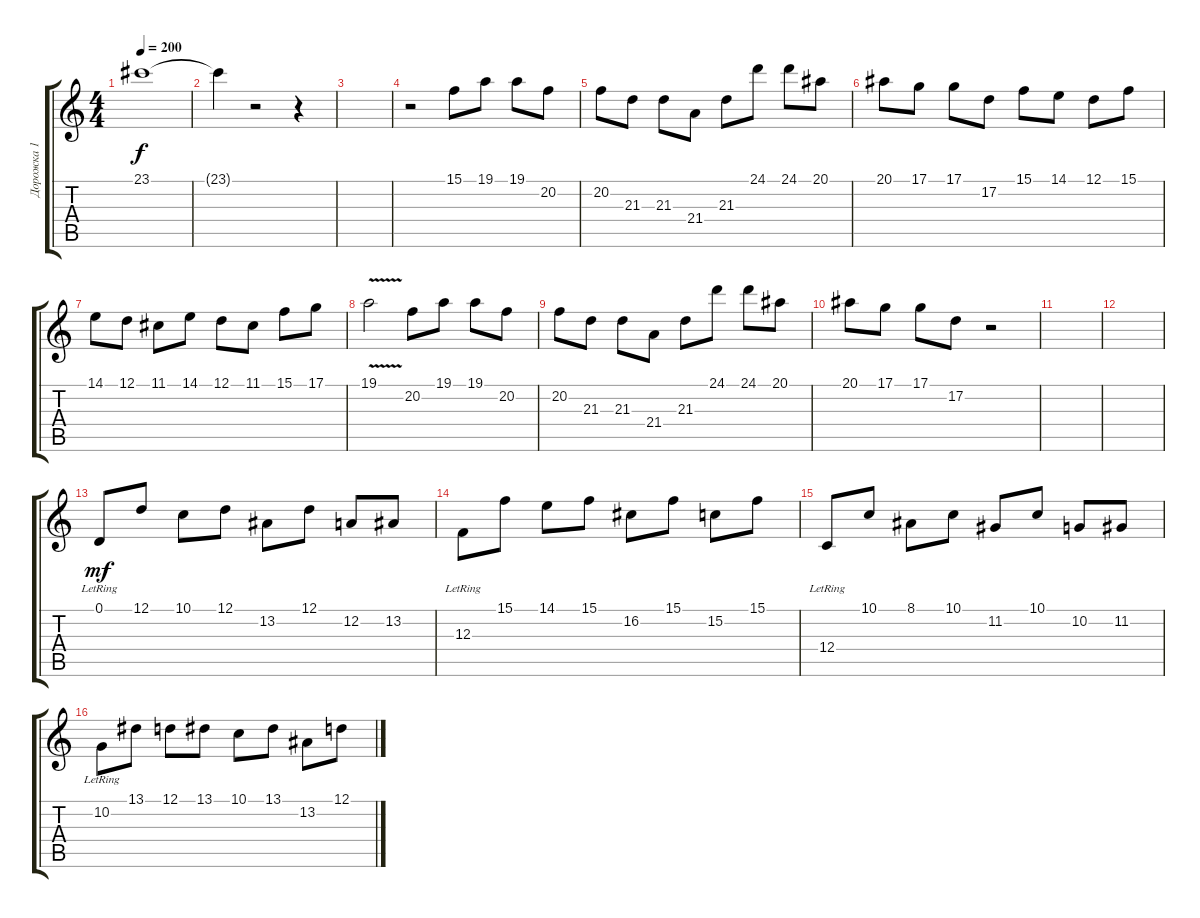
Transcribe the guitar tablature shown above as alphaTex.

\track ("Дорожка 1" "Дорожка 1") {instrument fx4atmosphere}
\staff {score tabs}
\tuning (D4 A3 F3 C3 G2 D2) {hide}
\ts (4 4)
\tempo 200
\clef g2
\ks c
23.1{t}.1{dy f} |
23.1{t}.4 r.2 r.4 |
|
r.2 15.1.8 19.1.8 19.1.8 20.2.8 |
20.2.8 21.3.8 21.3.8 21.4.8 21.3.8 24.1.8 24.1.8 20.1.8 |
20.1.8 17.1.8 17.1.8 17.2.8 15.1.8 14.1.8 12.1.8 15.1.8 |
14.1.8 12.1.8 11.1.8 14.1.8 12.1.8 11.1.8 15.1.8 17.1.8 |
19.1{v}.2 20.2.8 19.1.8 19.1.8 20.2.8 |
20.2.8 21.3.8 21.3.8 21.4.8 21.3.8 24.1.8 24.1.8 20.1.8 |
20.1.8 17.1.8 17.1.8 17.2.8 r.2 |
|
|
0.1{lr}.8{dy mf instrument fx4atmosphere} 12.1.8 10.1.8 12.1.8 13.2.8 12.1.8 12.2.8 13.2.8 |
12.3{lr}.8 15.1.8 14.1.8 15.1.8 16.2.8 15.1.8 15.2.8 15.1.8 |
12.4{lr}.8 10.1.8 8.1.8 10.1.8 11.2.8 10.1.8 10.2.8 11.2.8 |
10.2{lr}.8 13.1.8 12.1.8 13.1.8 10.1.8 13.1.8 13.2.8 12.1.8
